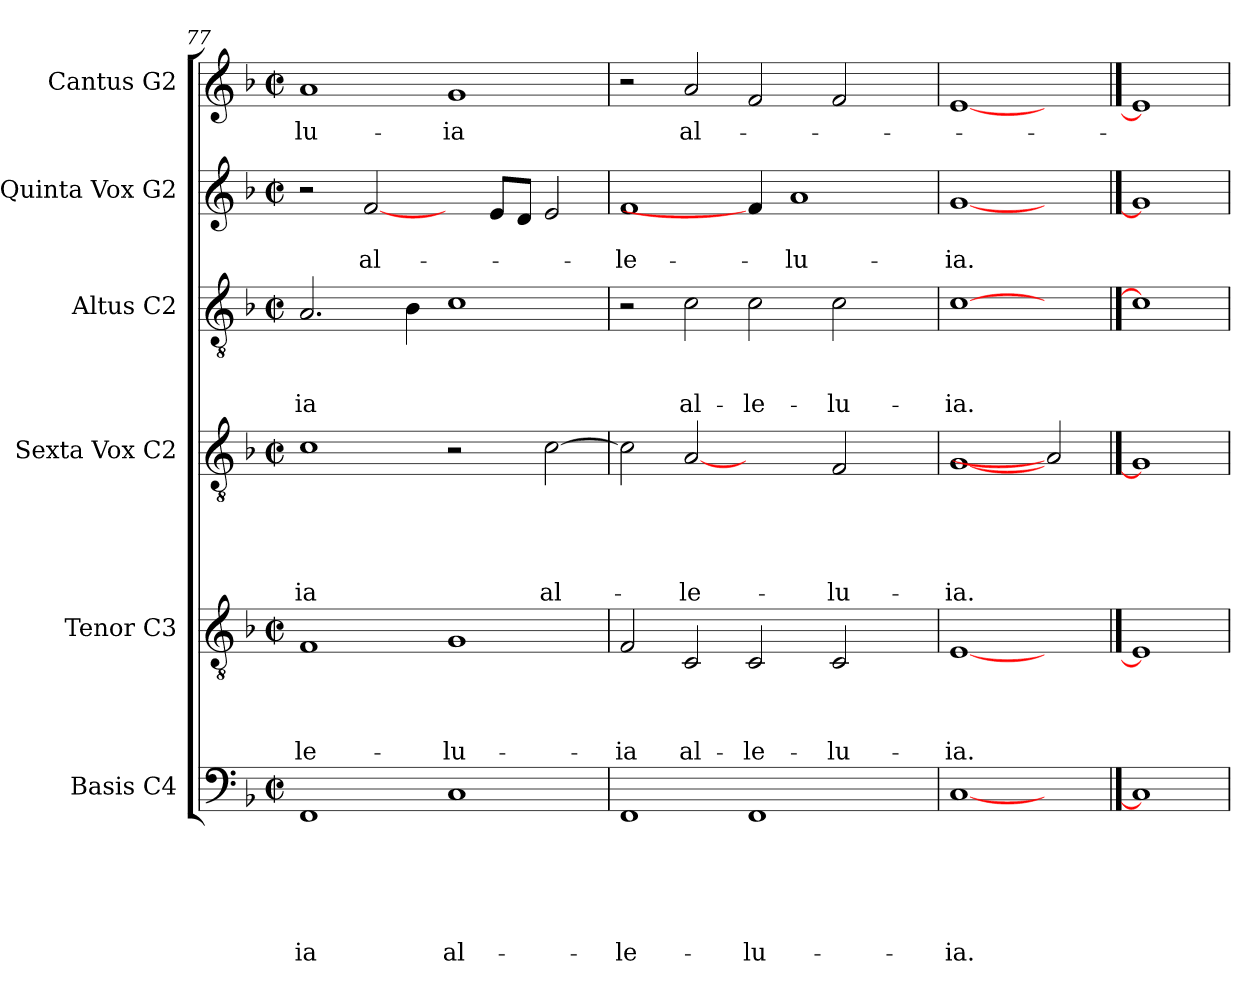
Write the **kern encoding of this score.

**kern	**text	**text	**text	**text	**text	**text	**kern	**text	**text	**text	**text	**kern	**text	**text	**text	**text	**text	**kern	**text	**text	**text	**kern	**text	**text	**kern	**text
*part6	*part6	*part6	*part6	*part6	*part6	*part6	*part5	*part5	*part5	*part5	*part5	*part4	*part4	*part4	*part4	*part4	*part4	*part3	*part3	*part3	*part3	*part2	*part2	*part2	*part1	*part1
*staff6	*staff6	*staff6	*staff6	*staff6	*staff6	*staff6	*staff5	*staff5	*staff5	*staff5	*staff5	*staff4	*staff4	*staff4	*staff4	*staff4	*staff4	*staff3	*staff3	*staff3	*staff3	*staff2	*staff2	*staff2	*staff1	*staff1
*I"Basis C4	*	*	*	*	*	*	*I"Tenor C3	*	*	*	*	*I"Sexta Vox C2	*	*	*	*	*	*I"Altus C2	*	*	*	*I"Quinta Vox G2	*	*	*I"Cantus G2	*
*clefF4	*	*	*	*	*	*	*clefGv2	*	*	*	*	*clefGv2	*	*	*	*	*	*clefGv2	*	*	*	*clefG2	*	*	*clefG2	*
*k[b-]	*	*	*	*	*	*	*k[b-]	*	*	*	*	*k[b-]	*	*	*	*	*	*k[b-]	*	*	*	*k[b-]	*	*	*k[b-]	*
*F:	*	*	*	*	*	*	*F:	*	*	*	*	*F:	*	*	*	*	*	*F:	*	*	*	*F:	*	*	*F:	*
*M2/2	*	*	*	*	*	*	*M2/2	*	*	*	*	*M2/2	*	*	*	*	*	*M2/2	*	*	*	*M2/2	*	*	*M2/2	*
*met(c|)	*	*	*	*	*	*	*met(c|)	*	*	*	*	*met(c|)	*	*	*	*	*	*met(c|)	*	*	*	*met(c|)	*	*	*met(c|)	*
=77	=77	=77	=77	=77	=77	=77	=77	=77	=77	=77	=77	=77	=77	=77	=77	=77	=77	=77	=77	=77	=77	=77	=77	=77	=77	=77
!	!	!	!	!	!	!LO:LY:b	!	!	!	!	!LO:LY:b	!	!	!	!	!	!LO:LY:b	!	!	!	!LO:LY:b	!	!	!	!	!LO:LY:b
1FF	.	.	.	.	.	-ia	1F	.	.	.	-le-	1c	.	.	.	.	-ia	2.A/	.	.	-ia	2r	.	.	1a	-lu-
!	!	!	!	!	!	!	!	!	!	!	!	!	!	!	!	!	!	!	!	!	!	!	!	!LO:LY:b	!	!
.	.	.	.	.	.	.	.	.	.	.	.	.	.	.	.	.	.	.	.	.	.	[2f/	.	al-	.	.
.	.	.	.	.	.	.	.	.	.	.	.	.	.	.	.	.	.	4B-\	.	.	.	.	.	.	.	.
!	!	!	!	!	!	!LO:LY:b	!	!	!	!	!LO:LY:b	!	!	!	!	!	!	!	!	!	!	!	!	!	!	!LO:LY:b
1C	.	.	.	.	.	al-	1G	.	.	.	-lu-	2r	.	.	.	.	.	1c	.	.	.	4ryy	.	.	1g	-ia
.	.	.	.	.	.	.	.	.	.	.	.	.	.	.	.	.	.	.	.	.	.	8e/L	.	.	.	.
.	.	.	.	.	.	.	.	.	.	.	.	.	.	.	.	.	.	.	.	.	.	8d/J	.	.	.	.
!	!	!	!	!	!	!	!	!	!	!	!	!	!	!	!	!	!LO:LY:b	!	!	!	!	!	!	!	!	!
.	.	.	.	.	.	.	.	.	.	.	.	[2c\	.	.	.	.	al-	.	.	.	.	2e/	.	.	.	.
=78	=78	=78	=78	=78	=78	=78	=78	=78	=78	=78	=78	=78	=78	=78	=78	=78	=78	=78	=78	=78	=78	=78	=78	=78	=78	=78
!	!	!	!	!	!	!LO:LY:b	!	!	!	!	!LO:LY:b	!	!	!	!	!	!	!	!	!	!	!	!	!LO:LY:b	!	!
1FF	.	.	.	.	.	-le-	2F/	.	.	.	-ia	2c\]	.	.	.	.	.	2r	.	.	.	1f	.	-le-	2r	.
!	!	!	!	!	!	!	!	!	!	!	!LO:LY:b	!	!	!	!	!	!LO:LY:b	!	!	!	!LO:LY:b	!	!	!	!	!LO:LY:b
.	.	.	.	.	.	.	2C/	.	.	.	al-	[2A	.	.	.	.	-le-	2c\	.	.	al-	.	.	.	2a/	-al-
!	!	!	!	!	!	!LO:LY:b	!	!	!	!	!LO:LY:b	!	!	!	!	!	!	!	!	!	!LO:LY:b	!	!	!	!	!
1FF	.	.	.	.	.	-lu-	2C/	.	.	.	-le-	2ryy	.	.	.	.	.	2c\	.	.	-le-	4f/]	.	.	2f/	.
!	!	!	!	!	!	!	!	!	!	!	!	!	!	!	!	!	!	!	!	!	!	!	!	!LO:LY:b	!	!
.	.	.	.	.	.	.	.	.	.	.	.	.	.	.	.	.	.	.	.	.	.	1a	.	-lu-	.	.
!	!	!	!	!	!	!	!	!	!	!	!LO:LY:b	!	!	!	!	!	!LO:LY:b	!	!	!	!LO:LY:b	!	!	!	!	!
.	.	.	.	.	.	.	2C/	.	.	.	-lu-	2F/	.	.	.	.	-lu-	2c\	.	.	-lu-	.	.	.	2f/	.
4ryy	.	.	.	.	.	.	4ryy	.	.	.	.	4ryy	.	.	.	.	.	4ryy	.	.	.	.	.	.	4ryy	.
=79	=79	=79	=79	=79	=79	=79	=79	=79	=79	=79	=79	=79	=79	=79	=79	=79	=79	=79	=79	=79	=79	=79	=79	=79	=79	=79
!	!	!	!	!	!	!LO:LY:b	!	!	!	!	!LO:LY:b	!	!	!	!	!	!LO:LY:b	!	!	!	!LO:LY:b	!	!	!LO:LY:b	!	!
[1C	.	.	.	.	.	-ia.	[1E	.	.	.	-ia.	[1G	.	.	.	.	-ia.	[1c	.	.	-ia.	[1g	.	-ia.	[1e	.
2ryy	.	.	.	.	.	.	2ryy	.	.	.	.	2A]	.	.	.	.	.	2ryy	.	.	.	2ryy	.	.	2ryy	.
==80	==80	==80	==80	==80	==80	==80	==80	==80	==80	==80	==80	==80	==80	==80	==80	==80	==80	==80	==80	==80	==80	==80	==80	==80	==80	==80
1C]	.	.	.	.	.	.	1E]	.	.	.	.	1G]	.	.	.	.	.	1c]	.	.	.	1g]	.	.	1e]	.
=	=	=	=	=	=	=	=	=	=	=	=	=	=	=	=	=	=	=	=	=	=	=	=	=	=	=
*-	*-	*-	*-	*-	*-	*-	*-	*-	*-	*-	*-	*-	*-	*-	*-	*-	*-	*-	*-	*-	*-	*-	*-	*-	*-	*-
